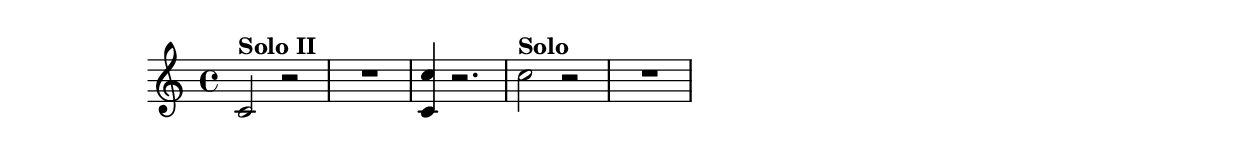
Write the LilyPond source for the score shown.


\header { texidoc = " Multimeasure rests are printed after solos, both
    for solo1 and for solo2."  }
\version "2.3.15"

\paper { raggedright = ##t }
  \new Staff 
    \partcombine
     \relative c''{ R1*2 | c4 r2.  | c2 r  | R1 }
     \relative c' {  c2 r | R1 | c4 r2. | R1*2  }
